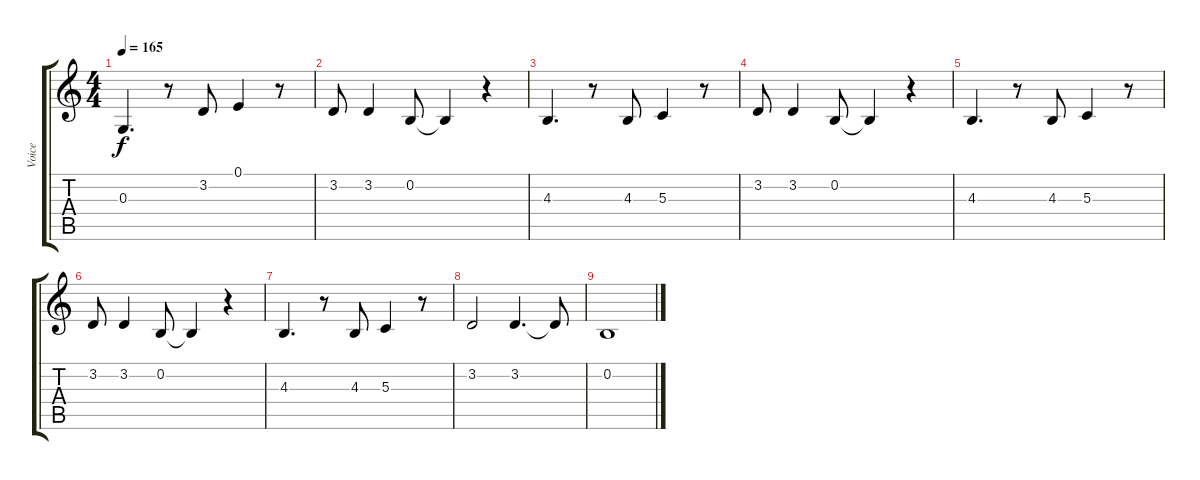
\track ("Voice" "Voice") {instrument altosax}
\staff {score tabs}
\tuning (E4 B3 G3 D3 A2 E2) {hide}
\ts (4 4)
\tempo 165
\clef g2
\ks c
0.3.4{d dy f} r.8 3.2.8 0.1.4 r.8 |
3.2.8 3.2.4 0.2.8 0.2{t}.4 r.4 |
4.3.4{d} r.8 4.3.8 5.3.4 r.8 |
3.2.8 3.2.4 0.2.8 0.2{t}.4 r.4 |
4.3.4{d} r.8 4.3.8 5.3.4 r.8 |
3.2.8 3.2.4 0.2.8 0.2{t}.4 r.4 |
4.3.4{d} r.8 4.3.8 5.3.4 r.8 |
3.2.2 3.2.4{d} 3.2{t}.8 |
0.2.1
